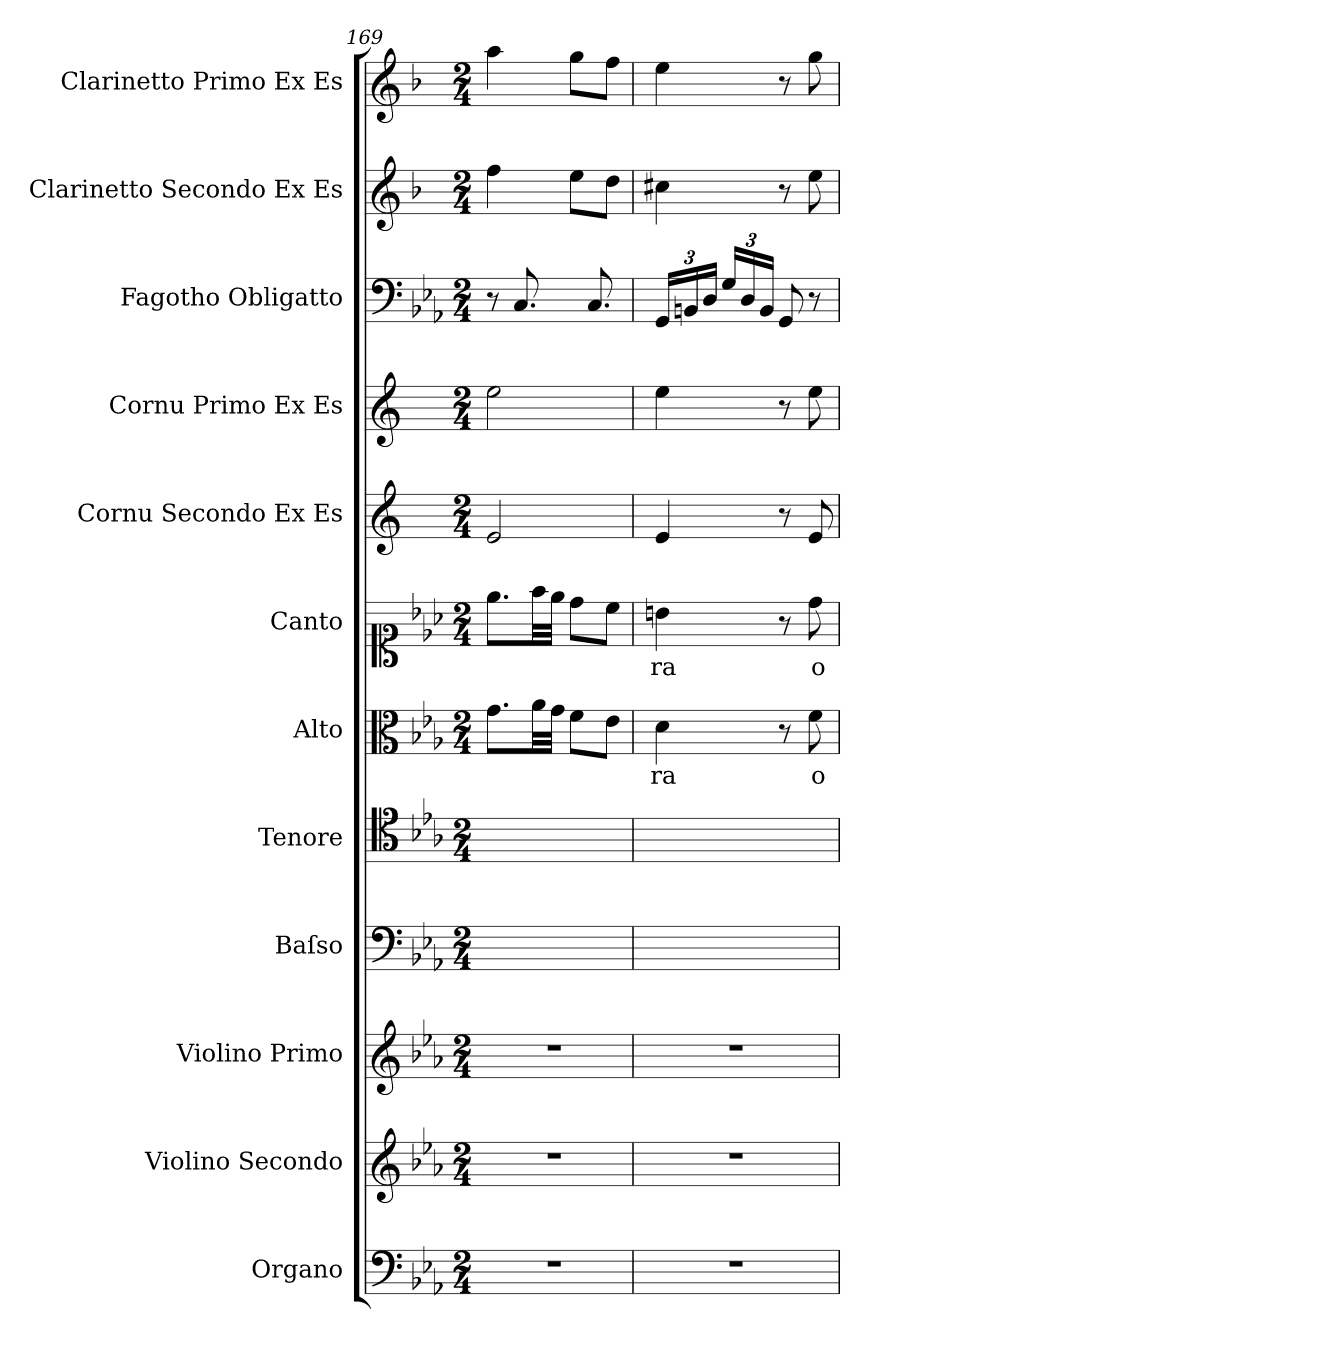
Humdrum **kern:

**kern	**kern	**kern	**kern	**kern	**kern	**text	**kern	**text	**kern	**kern	**kern	**kern	**kern
*part12	*part11	*part10	*part9	*part8	*part7	*part7	*part6	*part6	*part5	*part4	*part3	*part2	*part1
*staff12	*staff11	*staff10	*staff9	*staff8	*staff7	*staff7	*staff6	*staff6	*staff5	*staff4	*staff3	*staff2	*staff1
*I"Organo	*I"Violino Secondo	*I"Violino Primo	*I"Baſso	*I"Tenore	*I"Alto	*	*I"Canto	*	*I"Cornu Secondo Ex Es	*I"Cornu Primo Ex Es	*I"Fagotho Obligatto	*I"Clarinetto Secondo Ex Es	*I"Clarinetto Primo Ex Es
*I'Org	*	*I'Vno I	*I'B.	*I'T.	*I'A.	*	*I'C.	*	*	*I'Cor I	*I'Fag.	*	*I'Cor I
*clefF4	*clefG2	*clefG2	*clefF4	*clefC4	*clefC3	*	*clefC1	*	*clefG2	*clefG2	*clefF4	*clefG2	*clefG2
*	*	*	*	*	*	*	*	*	*ITrd5c9	*ITrd5c9	*	*ITrd1c2	*ITrd1c2
*k[b-e-a-]	*k[b-e-a-]	*k[b-e-a-]	*k[b-e-a-]	*k[b-e-a-]	*k[b-e-a-]	*	*k[b-e-a-]	*	*k[b-e-a-]	*k[b-e-a-]	*k[b-e-a-]	*k[b-e-a-]	*k[b-e-a-]
*c:	*c:	*c:	*c:	*c:	*c:	*	*c:	*	*c:	*c:	*c:	*c:	*c:
*M2/4	*M2/4	*M2/4	*M2/4	*M2/4	*M2/4	*	*M2/4	*	*M2/4	*M2/4	*M2/4	*M2/4	*M2/4
=169	=169	=169	=169	=169	=169	=169	=169	=169	=169	=169	=169	=169	=169
2r	2r	2r	2ryy	2ryy	8.g\L	.	8.ee-\L	.	2G/	2g\	8r	4ee-\	4gg\
.	.	.	.	.	.	.	.	.	.	.	8.C@@8@@/	.	.
.	.	.	.	.	32a-\LL	.	32ff\LL	.	.	.	.	.	.
.	.	.	.	.	32g\JJJ	.	32ee-\JJJ	.	.	.	.	.	.
.	.	.	.	.	8f\L	.	8dd\L	.	.	.	.	8dd\L	8ff\L
.	.	.	.	.	.	.	.	.	.	.	8.C@@8@@/	.	.
.	.	.	.	.	8e-\J	.	8cc\J	.	.	.	.	8cc\J	8ee-\J
.	.	.	.	.	.	.	.	.	.	.	.	.	.
=170	=170	=170	=170	=170	=170	=170	=170	=170	=170	=170	=170	=170	=170
2r	2r	2r	2ryy	2ryy	4d\	-ra	4bn\	-ra	4G/	4g\	24GG/LL	4bn\	4dd\
.	.	.	.	.	.	.	.	.	.	.	24BBn/	.	.
.	.	.	.	.	.	.	.	.	.	.	.	.	.
.	.	.	.	.	.	.	.	.	.	.	24D/JJ	.	.
.	.	.	.	.	.	.	.	.	.	.	24G/LL	.	.
.	.	.	.	.	.	.	.	.	.	.	24D/	.	.
.	.	.	.	.	.	.	.	.	.	.	24BB/JJ	.	.
.	.	.	.	.	8r	.	8r	.	8r	8r	8GG/	8r	8r
.	.	.	.	.	8f\	o-	8dd\	o-	8G/	8g\	8r	8dd\	8ff\
=	=	=	=	=	=	=	=	=	=	=	=	=	=
*-	*-	*-	*-	*-	*-	*-	*-	*-	*-	*-	*-	*-	*-
